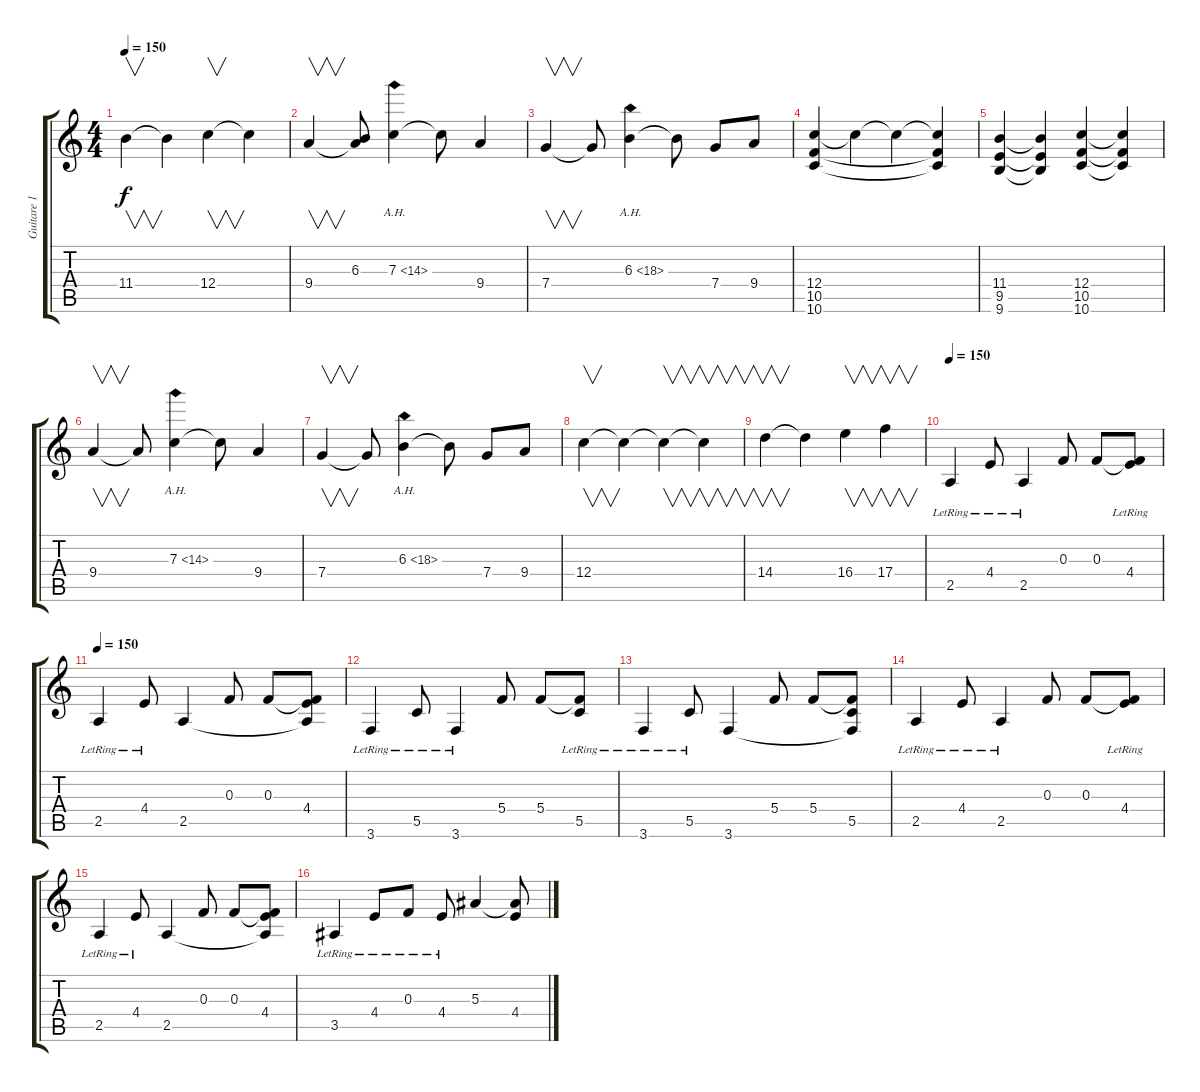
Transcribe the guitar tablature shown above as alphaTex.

\track ("Guitare 1" "Guitare 1") {instrument distortionguitar}
\staff {score tabs}
\tuning (D4 A3 F3 C3 G2 D2) {hide}
\ts (4 4)
\tempo 150
\clef g2
\ks c
11.4.4{v dy f} 11.4{t}.4 12.4.4{v} 12.4{t}.4 |
9.4.4{v} (6.3{t} 9.4{t}).8 7.3{ah 7}.4 7.3{t}.8 9.4.4 |
7.4.4{v} 7.4{t}.8 6.3{ah 12}.4 6.3{t}.8 7.4.8 9.4.8 |
(12.4 10.5 10.6).4 12.4{t}.4 12.4{t}.4 (12.4{t} 10.5{t} 10.6{t}).4 |
(11.4 9.5 9.6).4 (11.4{t} 9.5{t} 9.6{t}).4 (12.4 10.5 10.6).4 (12.4{t} 10.5{t} 10.6{t}).4 |
9.4.4{v} 9.4{t}.8 7.3{ah 7}.4 7.3{t}.8 9.4.4 |
7.4.4{v} 7.4{t}.8 6.3{ah 12}.4 6.3{t}.8 7.4.8 9.4.8 |
12.4.4{v} 12.4{t}.4 12.4{t}.4{v} 12.4{t}.4{v} |
14.4.4{v} 14.4{t}.4 16.4.4{v} 17.4.4{v} |
\tempo 150
2.5{lr}.4 4.4{lr}.8 2.5{lr}.4 0.3.8 0.3.8 (0.3{t} 4.4{lr}).8 |
\tempo 150
2.5{lr}.4 4.4{lr}.8 2.5.4 0.3.8 0.3.8 (0.3{t} 4.4 2.5{t}).8 |
3.6{lr}.4 5.5{lr}.8 3.6{lr}.4 5.4.8 5.4.8 (5.4{t} 5.5{lr}).8 |
3.6{lr}.4 5.5{lr}.8 3.6.4 5.4.8 5.4.8 (5.4{t} 5.5 3.6{t}).8 |
2.5{lr}.4 4.4{lr}.8 2.5{lr}.4 0.3.8 0.3.8 (0.3{t} 4.4{lr}).8 |
2.5{lr}.4 4.4{lr}.8 2.5.4 0.3.8 0.3.8 (0.3{t} 4.4 2.5{t}).8 |
3.5{lr}.4 4.4{lr}.8 0.3{lr}.8 4.4{lr}.8 5.3.4 (5.3{t} 4.4).8
